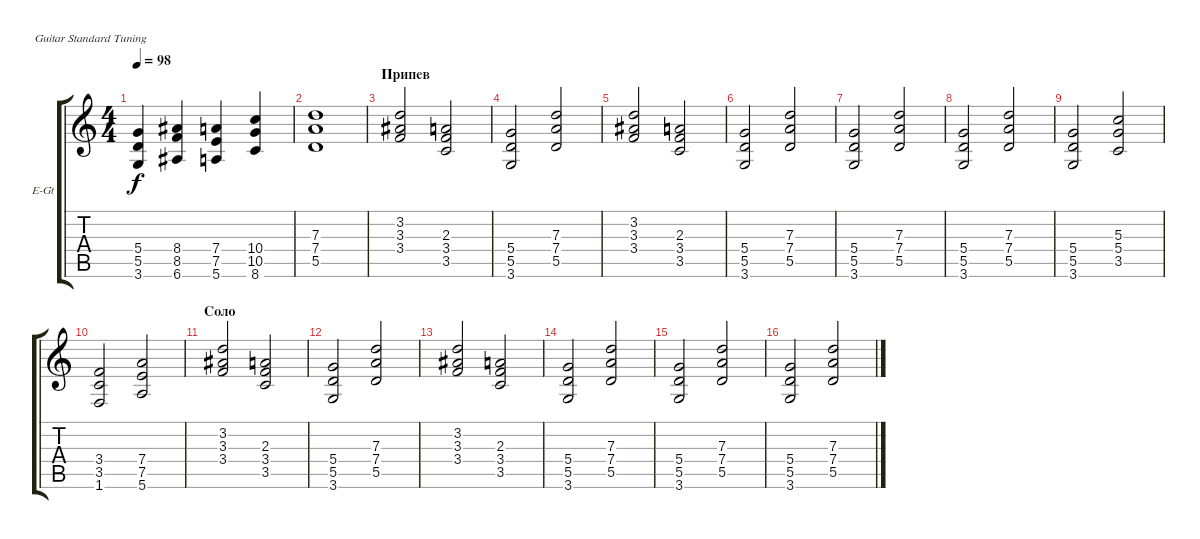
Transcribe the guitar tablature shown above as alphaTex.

\defaultSystemsLayout 4
\bracketExtendMode groupsimilarinstruments
\firstSystemTrackNameOrientation horizontal
\otherSystemsTrackNameOrientation horizontal
\track ("А. Андреев" "E-Gt") {instrument electricguitarclean}
\staff {score tabs}
\tuning (E4 B3 G3 D3 A2 E2)
\ts (4 4)
\tempo 98
\clef g2
\ks c
(3.6 5.5 5.4).4{dy f} (6.6 8.5 8.4).4 (5.6 7.5 7.4).4 (8.6 10.5 10.4).4 |
(5.5 7.4 7.3).1 |
\section ("" "Припев")
(3.4 3.3 3.2).2 (2.3 3.4 3.5).2 |
(3.6 5.5 5.4).2 (5.5 7.4 7.3).2 |
(3.4 3.3 3.2).2 (2.3 3.4 3.5).2 |
(3.6 5.5 5.4).2 (5.5 7.4 7.3).2 |
(3.6 5.5 5.4).2 (5.5 7.4 7.3).2 |
(3.6 5.5 5.4).2 (5.5 7.4 7.3).2 |
(3.6 5.5 5.4).2 (3.5 5.4 5.3).2 |
(1.6 3.5 3.4).2 (5.6 7.5 7.4).2 |
\section ("" "Соло")
(3.4 3.3 3.2).2 (2.3 3.4 3.5).2 |
(3.6 5.5 5.4).2 (5.5 7.4 7.3).2 |
(3.4 3.3 3.2).2 (2.3 3.4 3.5).2 |
(3.6 5.5 5.4).2 (5.5 7.4 7.3).2 |
(3.6 5.5 5.4).2 (5.5 7.4 7.3).2 |
(3.6 5.5 5.4).2 (5.5 7.4 7.3).2
